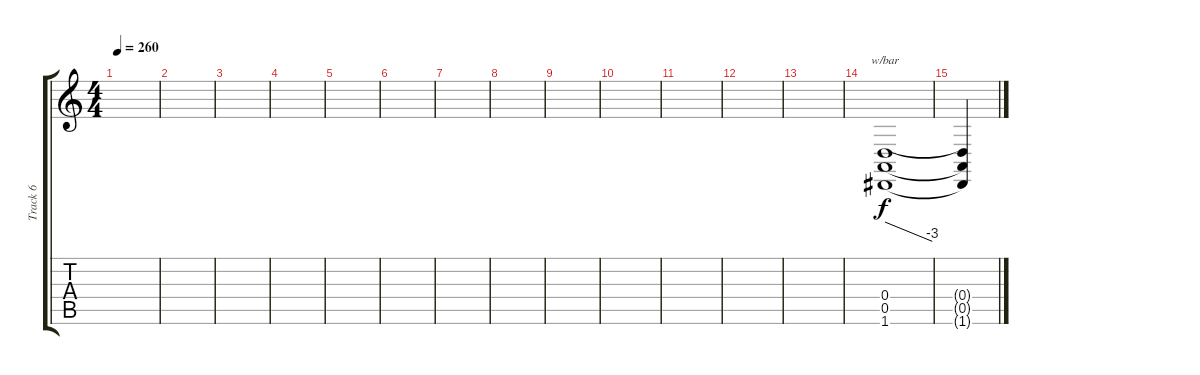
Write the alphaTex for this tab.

\track ("Track 6" "Track 6") {instrument lead8bassandlead}
\staff {score tabs}
\tuning (E4 B3 G3 D3 A2 D2) {hide}
\ts (4 4)
\tempo 260
\clef g2
\ks c
|
|
|
|
|
|
|
|
|
|
|
|
|
(0.4 0.5 1.6).1{tbe (dive default 0 0 60 -12)} |
(0.4{t} 0.5{t} 1.6{t}).4
